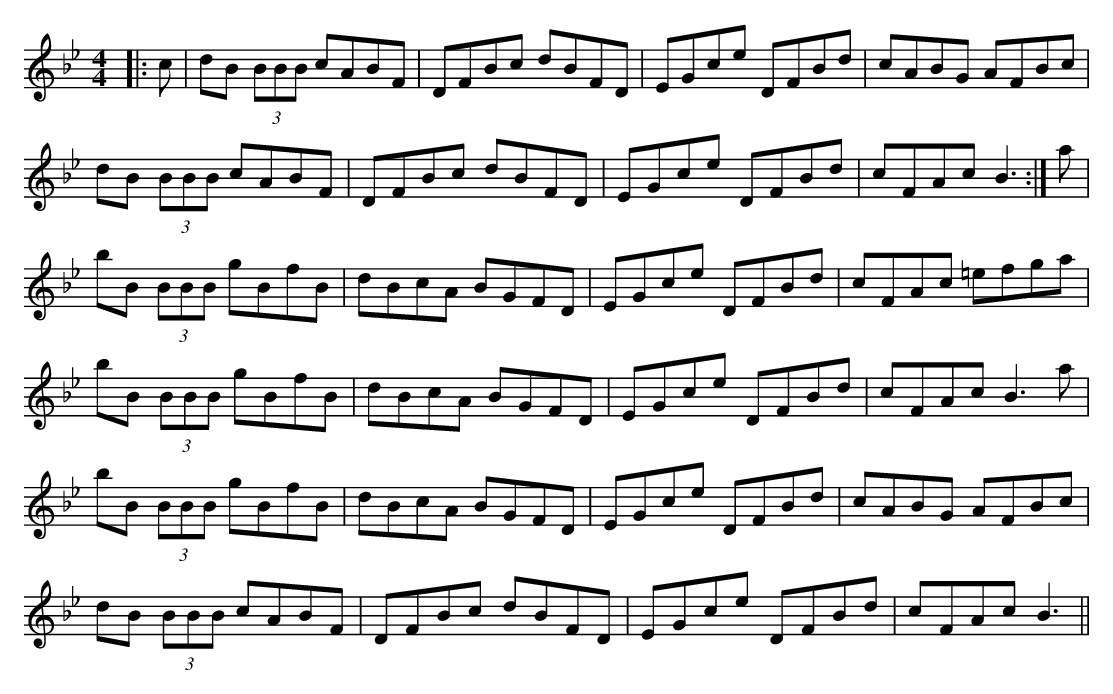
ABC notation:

X:1
M:4/4
K:Gmin
|:c|dB (3BBB cABF|DFBc dBFD|EGce DFBd|cABG AFBc|
dB (3BBB cABF|DFBc dBFD|EGce DFBd|cFAc B3:|a|
bB (3BBB gBfB|dBcA BGFD|EGce DFBd|cFAc =efga|
bB (3BBB gBfB|dBcA BGFD|EGce DFBd|cFAc B3a|
bB (3BBB gBfB|dBcA BGFD|EGce DFBd|cABG AFBc|
dB (3BBB cABF|DFBc dBFD|EGce DFBd|cFAc B3||
